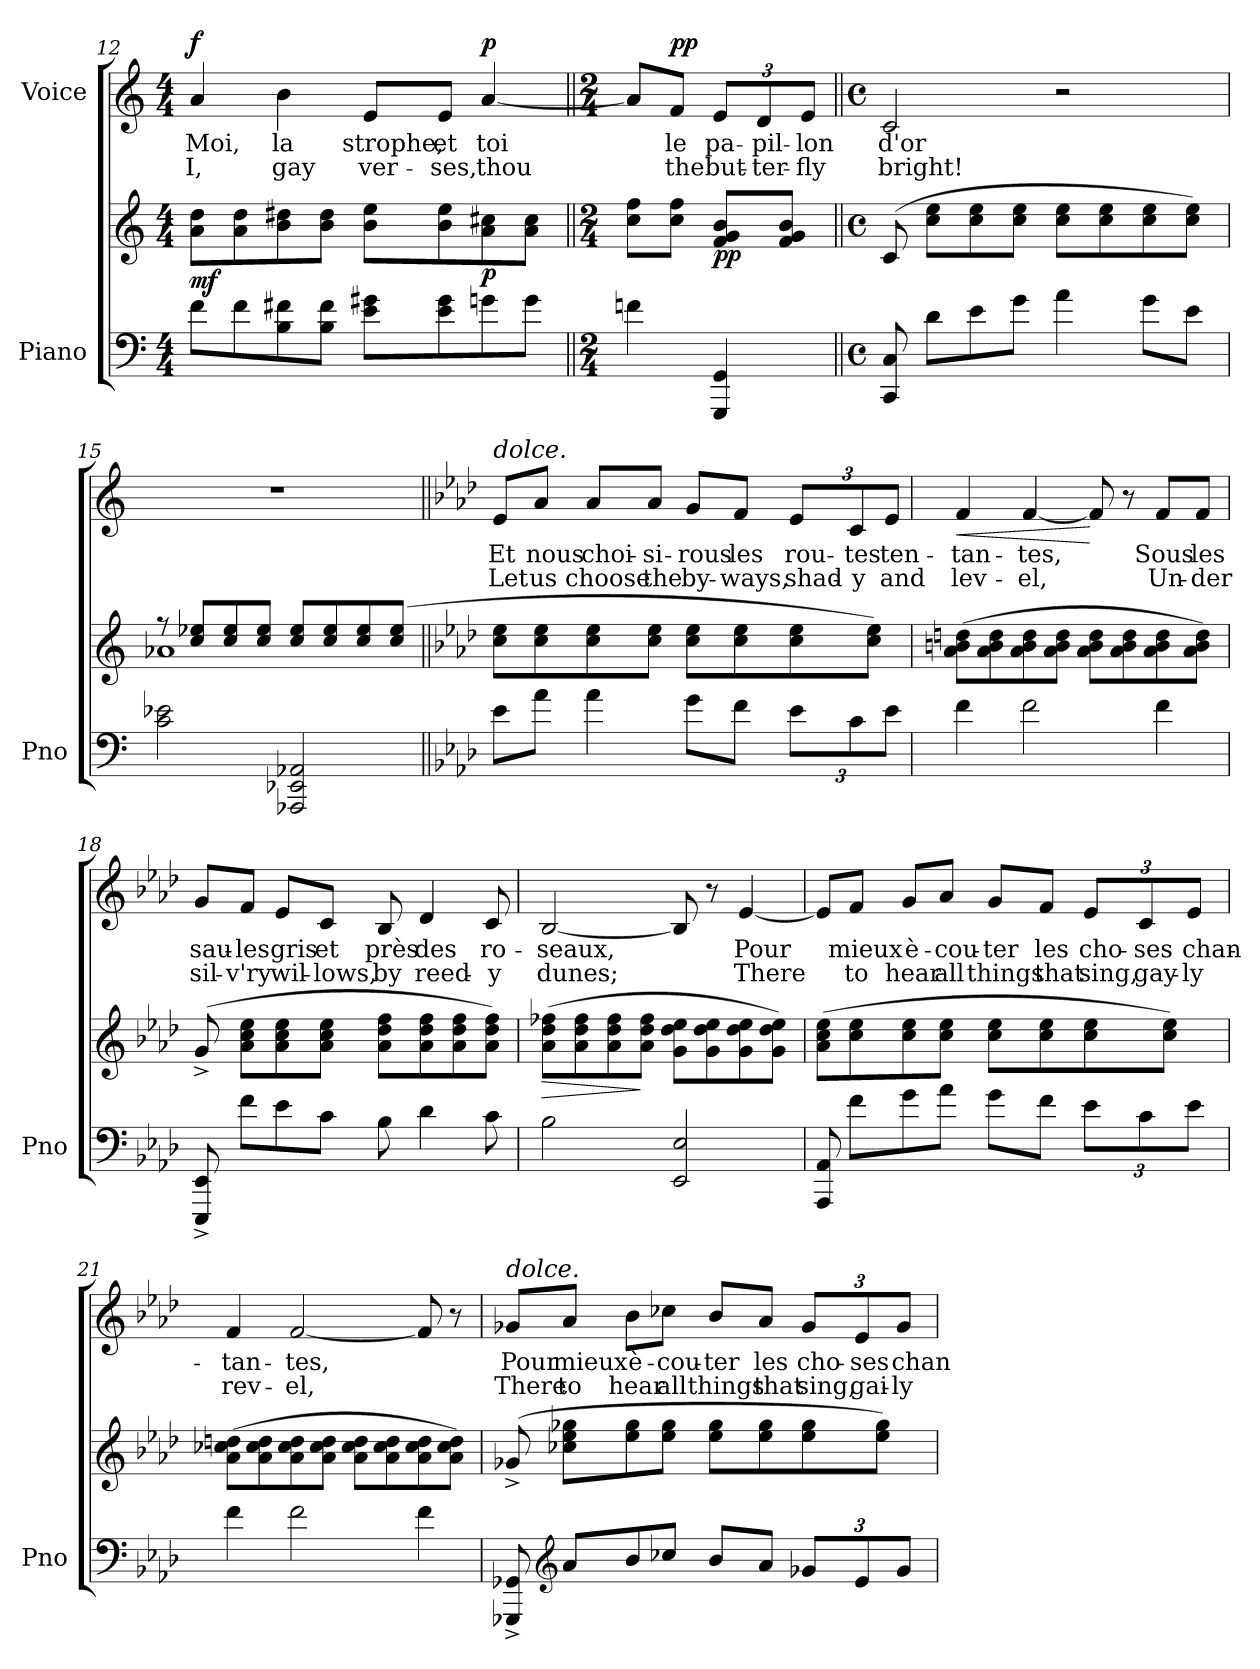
**kern	**kern	**dynam	**kern	**text	**text	**dynam
*part2	*part2	*part2	*part1	*part1	*part1	*part1
*staff3	*staff2	*staff2/3	*staff1	*staff1	*staff1	*staff1
*I"Piano	*	*	*I"Voice	*	*	*
*I'Pno	*	*	*	*	*	*
*clefF4	*clefG2	*	*clefG2	*	*	*
*k[]	*k[]	*	*k[]	*	*	*
*M4/4	*M4/4	*	*M4/4	*	*	*
=12	=12	=12	=12	=12	=12	=12
!	!	!LO:DY:b	!	!	!	!LO:DY:b
8f\L	8a\ 8dd\L	mf	4a/	Moi,	I,	f
8f\	8a\ 8dd\	.	.	.	.	.
8B\ 8f#X\	8b\ 8dd#X\	.	4b\	la	gay	.
8B\ 8f#\J	8b\ 8dd#\J	.	.	.	.	.
8e\ 8g#X\L	8b\ 8ee\L	.	8e/L	strophe,	ver-	.
8e\ 8g#\	8b\ 8ee\	.	8e/J	et	-ses,	.
!	!	!LO:DY:b	!	!	!	!LO:DY:b
8gn\	8a\ 8cc#X\	p	[4a/	toi	thou	p
8g\J	8a\ 8cc#\J	.	.	.	.	.
=13||	=13||	=13||	=13||	=13||	=13||	=13||
*M2/4	*M2/4	*	*M2/4	*	*	*
4fn\	8cc\ 8ff\L	.	8a/L]	.	.	.
!	!	!	!	!	!	!LO:DY:b
.	8cc\ 8ff\J	.	8f/J	le	the	pp
!	!	!LO:DY:b	!	!	!	!
4GGG/ 4GG/	8f/ 8g/ 8b/L	pp	12e/L	pa-	but-	.
.	.	.	12d/	-pil-	-ter-	.
.	8f/ 8g/ 8b/J	.	.	.	.	.
.	.	.	12e/J	-lon	-fly	.
=14||	=14||	=14||	=14||	=14||	=14||	=14||
*M4/4	*M4/4	*	*M4/4	*	*	*
*met(c)	*met(c)	*	*met(c)	*	*	*
8CC/ 8C/	(8c/	.	2c/	d'or	bright!	.
8d\L	8cc\ 8ee\L	.	.	.	.	.
8e\	8cc\ 8ee\	.	.	.	.	.
8g\J	8cc\ 8ee\J	.	.	.	.	.
4a\	8cc\ 8ee\L	.	2r	.	.	.
.	8cc\ 8ee\	.	.	.	.	.
8g\L	8cc\ 8ee\	.	.	.	.	.
8e\J	8cc\ 8ee\J)	.	.	.	.	.
=15	=15	=15	=15	=15	=15	=15
*	*^	*	*	*	*	*
2c\ 2e-X\	8r	(1a-X	.	1r	.	.	.
.	8cc/ 8ee-X/L	.	.	.	.	.	.
.	8cc/ 8ee-/	.	.	.	.	.	.
.	8cc/ 8ee-/J	.	.	.	.	.	.
2AAA-X/ 2EE-X/ 2AA-X/	8cc/ 8ee-/L	.	.	.	.	.	.
.	8cc/ 8ee-/	.	.	.	.	.	.
.	8cc/ 8ee-/	.	.	.	.	.	.
.	(8cc/ 8ee-/J	.	.	.	.	.	.
*	*v	*v	*	*	*	*	*
=16||	=16||	=16||	=16||	=16||	=16||	=16||
*k[b-e-a-d-]	*k[b-e-a-d-]	*	*k[b-e-a-d-]	*	*	*
!	!	!	!LO:TX:i:t=dolce.	!	!	!
8e-\L	8cc\ 8ee-\L	.	8e-/L	Et	Let	.
8a-\J	8cc\ 8ee-\	.	8a-/J	nous	us	.
4a-\	8cc\ 8ee-\	.	8a-/L	choi-	choose	.
.	8cc\ 8ee-\J	.	8a-/J	-si-	the	.
8g\L	8cc\ 8ee-\L	.	8g/L	-rous	by-	.
8f\J	8cc\ 8ee-\	.	8f/J	les	-ways,	.
*Xbrackettup	*	*	*	*	*	*
12e-\L	8cc\ 8ee-\	.	12e-/L	rou-	shad-	.
12c\	.	.	12c/	-tes	-y	.
.	8cc\ 8ee-\J)	.	.	.	.	.
12e-\J	.	.	12e-/J	ten-	and	.
=17	=17	=17	=17	=17	=17	=17
!	!	!	!	!	!	!LO:HP:b
4f\	(8a-\ 8bn\ 8ddn\L	.	4f/	-tan-	lev-	<
.	8a-\ 8b\ 8dd\	.	.	.	.	.
2f\	8a-\ 8b\ 8dd\	.	[4f/	-tes,	-el,	.
.	8a-\ 8b\ 8dd\J	.	.	.	.	.
.	8a-\ 8b\ 8dd\L	.	8f/]	.	.	[
.	8a-\ 8b\ 8dd\	.	8r	.	.	.
4f\	8a-\ 8b\ 8dd\	.	8f/L	Sous	Un-	.
.	8a-\ 8b\ 8dd\J)	.	8f/J	les	-der	.
=18	=18	=18	=18	=18	=18	=18
8EEE-/^ 8EE-/^	(8g^/	.	8g/L	sau-	sil-	.
8f\L	8a-\ 8cc\ 8ee-\L	.	8f/J	-les	-v'ry	.
8e-\	8a-\ 8cc\ 8ee-\	.	8e-/L	gris	wil-	.
8c\J	8a-\ 8cc\ 8ee-\J	.	8c/J	et	-lows,	.
8B-\	8a-\ 8dd-\ 8ff\L	.	8B-/	près	by	.
4d-\	8a-\ 8dd-\ 8ff\	.	4d-/	des	reed-	.
.	8a-\ 8dd-\ 8ff\	.	.	.	.	.
8c\	8a-\ 8dd-\ 8ff\J)	.	8c/	ro-	-y	.
=19	=19	=19	=19	=19	=19	=19
!	!	!LO:HP:b	!	!	!	!
2B-\	(8a-\ 8dd-\ 8ff-X\L	>	[2B-/	-seaux,	dunes;	.
.	8a-\ 8dd-\ 8ff-\	.	.	.	.	.
.	8a-\ 8dd-\ 8ff-\	.	.	.	.	.
.	8a-\ 8dd-\ 8ff-\J	]	.	.	.	.
2EE-/ 2E-/	8g\ 8dd-\ 8ee-\L	.	8B-/]	.	.	.
.	8g\ 8dd-\ 8ee-\	.	8r	.	.	.
.	8g\ 8dd-\ 8ee-\	.	[4e-/	Pour	There	.
.	8g\ 8dd-\ 8ee-\J)	.	.	.	.	.
=20	=20	=20	=20	=20	=20	=20
8AAA-/ 8AA-/	(8a-\ 8cc\ 8ee-\L	.	8e-/L]	.	.	.
8f\L	8cc\ 8ee-\	.	8f/J	mieux	to	.
8g\	8cc\ 8ee-\	.	8g/L	è-	hear	.
8a-\J	8cc\ 8ee-\J	.	8a-/J	-cou-	all	.
8g\L	8cc\ 8ee-\L	.	8g/L	-ter	things	.
8f\J	8cc\ 8ee-\	.	8f/J	les	that	.
12e-\L	8cc\ 8ee-\	.	12e-/L	cho-	sing,	.
12c\	.	.	12c/	-ses	gay-	.
.	8cc\ 8ee-\J)	.	.	.	.	.
12e-\J	.	.	12e-/J	chan-	-ly	.
=21	=21	=21	=21	=21	=21	=21
4f\	(8a-\ 8cc-X\ 8ddn\L	.	4f/	-tan-	rev-	.
.	8a-\ 8cc-\ 8dd\	.	.	.	.	.
2f\	8a-\ 8cc-\ 8dd\	.	[2f/	tes,	-el,	.
.	8a-\ 8cc-\ 8dd\J	.	.	.	.	.
.	8a-\ 8cc-\ 8dd\L	.	.	.	.	.
.	8a-\ 8cc-\ 8dd\	.	.	.	.	.
4f\	8a-\ 8cc-\ 8dd\	.	8f/]	.	.	.
.	8a-\ 8cc-\ 8dd\J)	.	8r	.	.	.
=22	=22	=22	=22	=22	=22	=22
!	!	!	!LO:TX:i:t=dolce.	!	!	!
8GGG-X/^> 8GG-X/^>	(8g-X^/	.	8g-X/L	Pour	There	.
*clefG2	*	*	*	*	*	*
8a-/L	8cc-X\ 8ee-\ 8gg-X\L	.	8a-/J	mieux	to	.
8b-/	8ee-\ 8gg-\	.	8b-\L	è-	hear	.
8cc-X/J	8ee-\ 8gg-\J	.	8cc-X\J	-cou-	all	.
8b-/L	8ee-\ 8gg-\L	.	8b-/L	-ter	things	.
8a-/J	8ee-\ 8gg-\	.	8a-/J	les	that	.
12g-X/L	8ee-\ 8gg-\	.	12g-/L	cho-	sing,	.
12e-/	.	.	12e-/	-ses	gai-	.
.	8ee-\ 8gg-\J)	.	.	.	.	.
12g-/J	.	.	12g-/J	chan-	-ly	.
=	=	=	=	=	=	=
*-	*-	*-	*-	*-	*-	*-
